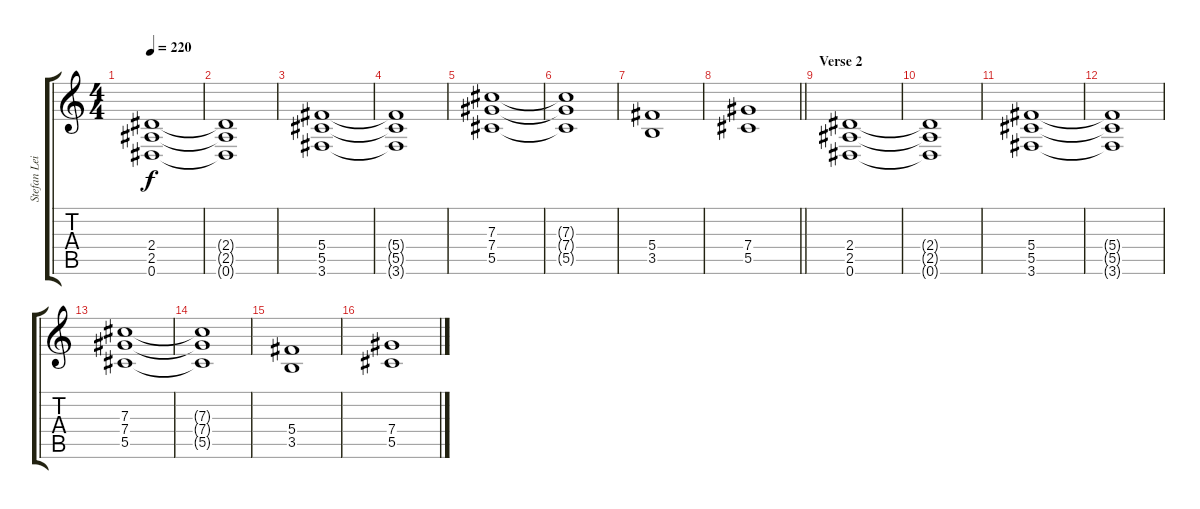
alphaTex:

\track ("Stefan Leibing" "Stefan Lei") {instrument distortionguitar}
\staff {score tabs}
\tuning (Eb4 Bb3 Gb3 Db3 Ab2 Eb2) {hide}
\ts (4 4)
\tempo 220
\clef g2
\ks c
(2.4 2.5 0.6).1{dy f} |
(2.4{t} 2.5{t} 0.6{t}).1 |
(5.4 5.5 3.6).1 |
(5.4{t} 5.5{t} 3.6{t}).1 |
(7.3 7.4 5.5).1 |
(7.3{t} 7.4{t} 5.5{t}).1 |
(5.4 3.5).1 |
\barLineRight lightlight
(7.4 5.5).1 |
\section ("" "Verse 2")
(2.4 2.5 0.6).1 |
(2.4{t} 2.5{t} 0.6{t}).1 |
(5.4 5.5 3.6).1 |
(5.4{t} 5.5{t} 3.6{t}).1 |
(7.3 7.4 5.5).1 |
(7.3{t} 7.4{t} 5.5{t}).1 |
(5.4 3.5).1 |
(7.4 5.5).1
